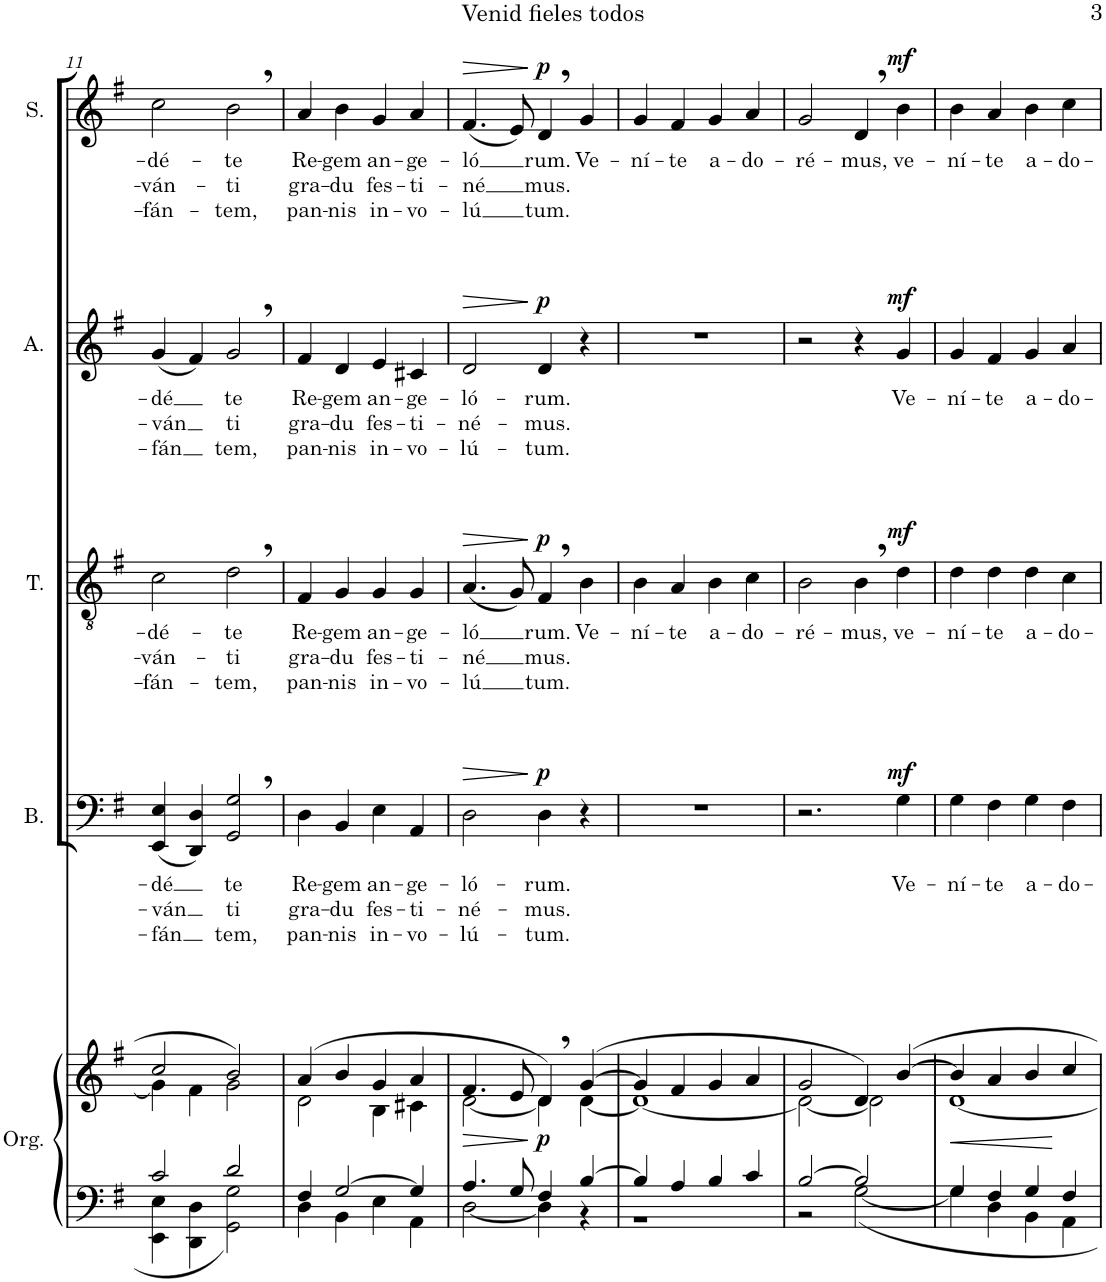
**kern	**kern	**dynam	**kern	**text	**text	**text	**dynam	**kern	**text	**text	**text	**dynam	**kern	**text	**text	**text	**dynam	**kern	**text	**text	**text	**dynam
*part5	*part5	*part5	*part4	*part4	*part4	*part4	*part4	*part3	*part3	*part3	*part3	*part3	*part2	*part2	*part2	*part2	*part2	*part1	*part1	*part1	*part1	*part1
*staff6	*staff5	*staff5/6	*staff4	*staff4	*staff4	*staff4	*staff4	*staff3	*staff3	*staff3	*staff3	*staff3	*staff2	*staff2	*staff2	*staff2	*staff2	*staff1	*staff1	*staff1	*staff1	*staff1
*I"Órgano	*	*	*I"Bajo	*	*	*	*	*I"Tenor	*	*	*	*	*I"Alto	*	*	*	*	*I"Soprano	*	*	*	*
*	*	*	*I'B.	*	*	*	*	*I'T.	*	*	*	*	*I'A.	*	*	*	*	*I'S.	*	*	*	*
!!LO:PB:g=z
*clefF4	*clefG2	*	*clefF4	*	*	*	*	*clefGv2	*	*	*	*	*clefG2	*	*	*	*	*clefG2	*	*	*	*
*k[f#]	*k[f#]	*	*k[f#]	*	*	*	*	*k[f#]	*	*	*	*	*k[f#]	*	*	*	*	*k[f#]	*	*	*	*
*M4/4	*M4/4	*	*M4/4	*	*	*	*	*M4/4	*	*	*	*	*M4/4	*	*	*	*	*M4/4	*	*	*	*
=11	=11	=11	=11	=11	=11	=11	=11	=11	=11	=11	=11	=11	=11	=11	=11	=11	=11	=11	=11	=11	=11	=11
*^	*^	*	*	*	*	*	*	*	*	*	*	*	*	*	*	*	*	*	*	*	*	*
!	!	!	!	!	!	!LO:LY:b	!LO:LY:b	!LO:LY:b	!	!	!LO:LY:b	!LO:LY:b	!LO:LY:b	!	!	!LO:LY:b	!LO:LY:b	!LO:LY:b	!	!	!LO:LY:b	!LO:LY:b	!LO:LY:b	!
2c/	4EE\ 4E\	2cc/	4g\]	.	(4EE/ 4E/	-dé	-ván	-fán	.	2c\	-dé-	-ván-	-fán-	.	(4g/	-dé	-ván	-fán	.	2cc\	-dé-	-ván-	-fán-	.
.	4DD\ 4D\	.	4f#\	.	4DD/ 4D/)	.	.	.	.	.	.	.	.	.	4f#/)	.	.	.	.	.	.	.	.	.
!	!	!	!	!	!	!LO:LY:b	!LO:LY:b	!LO:LY:b	!	!	!LO:LY:b	!LO:LY:b	!LO:LY:b	!	!	!LO:LY:b	!LO:LY:b	!LO:LY:b	!	!	!LO:LY:b	!LO:LY:b	!LO:LY:b	!
2d/	2GG\ 2G\	2b/	2g\	.	2GG/, 2G/,	te	ti	tem,	.	2d,\	-te	-ti	-tem,	.	2g,/	te	ti	tem,	.	2b,\	-te	-ti	-tem,	.
=12	=12	=12	=12	=12	=12	=12	=12	=12	=12	=12	=12	=12	=12	=12	=12	=12	=12	=12	=12	=12	=12	=12	=12	=12
!	!	!	!	!	!	!LO:LY:b	!LO:LY:b	!LO:LY:b	!	!	!LO:LY:b	!LO:LY:b	!LO:LY:b	!	!	!LO:LY:b	!LO:LY:b	!LO:LY:b	!	!	!LO:LY:b	!LO:LY:b	!LO:LY:b	!
4F#/	4D\	(4a/	2d\	.	4D\	Re-	gra-	pan-	.	4F#/	Re-	gra-	pan-	.	4f#/	Re-	gra-	pan-	.	4a/	Re-	gra-	pan-	.
!	!	!	!	!	!	!LO:LY:b	!LO:LY:b	!LO:LY:b	!	!	!LO:LY:b	!LO:LY:b	!LO:LY:b	!	!	!LO:LY:b	!LO:LY:b	!LO:LY:b	!	!	!LO:LY:b	!LO:LY:b	!LO:LY:b	!
[2G/	4BB\	4b/	.	.	4BB/	-gem	-du	-nis	.	4G/	-gem	-du	-nis	.	4d/	-gem	-du	-nis	.	4b\	-gem	-du	-nis	.
!	!	!	!	!	!	!LO:LY:b	!LO:LY:b	!LO:LY:b	!	!	!LO:LY:b	!LO:LY:b	!LO:LY:b	!	!	!LO:LY:b	!LO:LY:b	!LO:LY:b	!	!	!LO:LY:b	!LO:LY:b	!LO:LY:b	!
.	4E\	4g/	4B\	.	4E\	an-	fes-	in-	.	4G/	an-	fes-	in-	.	4e/	an-	fes-	in-	.	4g/	an-	fes-	in-	.
!	!	!	!	!	!	!LO:LY:b	!LO:LY:b	!LO:LY:b	!	!	!LO:LY:b	!LO:LY:b	!LO:LY:b	!	!	!LO:LY:b	!LO:LY:b	!LO:LY:b	!	!	!LO:LY:b	!LO:LY:b	!LO:LY:b	!
4G/]	4AA\	4a/	4c#X\	.	4AA/	-ge-	-ti-	-vo-	.	4G/	-ge-	-ti-	-vo-	.	4c#X/	-ge-	-ti-	-vo-	.	4a/	-ge-	-ti-	-vo-	.
=13	=13	=13	=13	=13	=13	=13	=13	=13	=13	=13	=13	=13	=13	=13	=13	=13	=13	=13	=13	=13	=13	=13	=13	=13
!	!	!	!	!LO:HP:b	!	!LO:LY:b	!LO:LY:b	!LO:LY:b	!LO:HP:b	!	!LO:LY:b	!LO:LY:b	!LO:LY:b	!LO:HP:b	!	!LO:LY:b	!LO:LY:b	!LO:LY:b	!LO:HP:b	!	!LO:LY:b	!LO:LY:b	!LO:LY:b	!LO:HP:b
4.A/	[2D\	4.f#/	[2d\	>	2D\	-ló-	-né-	-lú-	>	(4.A/	-ló	-né	-lú	>	2d/	-ló-	-né-	-lú-	>	(4.f#/	-ló	-né	-lú	>
8G/	.	8e/	.	.	.	.	.	.	.	8G/)	.	.	.	.	.	.	.	.	.	8e/)	.	.	.	.
!	!	!	!	!LO:DY:n=1:b	!	!LO:LY:b	!LO:LY:b	!LO:LY:b	!LO:DY:n=1:a	!	!LO:LY:b	!LO:LY:b	!LO:LY:b	!LO:DY:n=1:a	!	!LO:LY:b	!LO:LY:b	!LO:LY:b	!LO:DY:n=1:a	!	!LO:LY:b	!LO:LY:b	!LO:LY:b	!LO:DY:n=1:a
4F#/	4D\]	4d,/)	4d\]	] p	4D\	-rum.	-mus.	-tum.	] p	4F#,/	rum.	mus.	tum.	] p	4d/	-rum.	-mus.	-tum.	] p	4d,/	rum.	mus.	tum.	] p
!	!	!	!	!	!	!	!	!	!	!	!LO:LY:b	!	!	!	!	!	!	!	!	!	!LO:LY:b	!	!	!
[4B/	4r	([4g/	[4d\	.	4r	.	.	.	.	4B\	Ve-	.	.	.	4r	.	.	.	.	4g/	Ve-	.	.	.
=14	=14	=14	=14	=14	=14	=14	=14	=14	=14	=14	=14	=14	=14	=14	=14	=14	=14	=14	=14	=14	=14	=14	=14	=14
!	!	!	!	!	!	!	!	!	!	!	!LO:LY:b	!	!	!	!	!	!	!	!	!	!LO:LY:b	!	!	!
4B/]	1r	4g/]	1d_	.	1r	.	.	.	.	4B\	-ní-	.	.	.	1r	.	.	.	.	4g/	-ní-	.	.	.
!	!	!	!	!	!	!	!	!	!	!	!LO:LY:b	!	!	!	!	!	!	!	!	!	!LO:LY:b	!	!	!
4A/	.	4f#/	.	.	.	.	.	.	.	4A/	-te	.	.	.	.	.	.	.	.	4f#/	-te	.	.	.
!	!	!	!	!	!	!	!	!	!	!	!LO:LY:b	!	!	!	!	!	!	!	!	!	!LO:LY:b	!	!	!
4B/	.	4g/	.	.	.	.	.	.	.	4B\	a-	.	.	.	.	.	.	.	.	4g/	a-	.	.	.
!	!	!	!	!	!	!	!	!	!	!	!LO:LY:b	!	!	!	!	!	!	!	!	!	!LO:LY:b	!	!	!
4c/	.	4a/	.	.	.	.	.	.	.	4c\	-do-	.	.	.	.	.	.	.	.	4a/	-do-	.	.	.
=15	=15	=15	=15	=15	=15	=15	=15	=15	=15	=15	=15	=15	=15	=15	=15	=15	=15	=15	=15	=15	=15	=15	=15	=15
!	!	!	!	!	!	!	!	!	!	!	!LO:LY:b	!	!	!	!	!	!	!	!	!	!LO:LY:b	!	!	!
[2B/	2r	2g/	2d\_	.	2.r	.	.	.	.	2B\	-ré-	.	.	.	2r	.	.	.	.	2g/	-ré-	.	.	.
!	!	!	!	!	!	!	!	!	!	!	!LO:LY:b	!	!	!	!	!	!	!	!	!	!LO:LY:b	!	!	!
2B/]	[2G\	4d/)	2d\]	.	.	.	.	.	.	4B,\	-mus,	.	.	.	4r	.	.	.	.	4d,/	-mus,	.	.	.
!	!	!	!	!	!	!LO:LY:b	!	!	!LO:DY:a	!	!LO:LY:b	!	!	!LO:DY:a	!	!LO:LY:b	!	!	!LO:DY:a	!	!LO:LY:b	!	!	!LO:DY:a
.	.	[4b/	.	.	4G\	Ve-	.	.	mf	4d\	ve-	.	.	mf	4g/	Ve-	.	.	mf	4b\	ve-	.	.	mf
=16	=16	=16	=16	=16	=16	=16	=16	=16	=16	=16	=16	=16	=16	=16	=16	=16	=16	=16	=16	=16	=16	=16	=16	=16
!	!	!	!	!LO:HP:b	!	!LO:LY:b	!	!	!	!	!LO:LY:b	!	!	!	!	!LO:LY:b	!	!	!	!	!LO:LY:b	!	!	!
4G/	4G\]	4b/]	[1d	<	4G\	-ní-	.	.	.	4d\	-ní-	.	.	.	4g/	-ní-	.	.	.	4b\	-ní-	.	.	.
!	!	!	!	!	!	!LO:LY:b	!	!	!	!	!LO:LY:b	!	!	!	!	!LO:LY:b	!	!	!	!	!LO:LY:b	!	!	!
4F#/	4D\	4a/	.	.	4F#\	-te	.	.	.	4d\	-te	.	.	.	4f#/	-te	.	.	.	4a/	-te	.	.	.
!	!	!	!	!	!	!LO:LY:b	!	!	!	!	!LO:LY:b	!	!	!	!	!LO:LY:b	!	!	!	!	!LO:LY:b	!	!	!
4G/	4BB\	4b/	.	.	4G\	a-	.	.	.	4d\	a-	.	.	.	4g/	a-	.	.	.	4b\	a-	.	.	.
!	!	!	!	!	!	!LO:LY:b	!	!	!	!	!LO:LY:b	!	!	!	!	!LO:LY:b	!	!	!	!	!LO:LY:b	!	!	!
4F#/	4AA\	4cc/	.	[	4F#\	-do-	.	.	.	4c\	-do-	.	.	.	4a/	-do-	.	.	.	4cc\	-do-	.	.	.
*v	*v	*	*	*	*	*	*	*	*	*	*	*	*	*	*	*	*	*	*	*	*	*	*	*
*	*v	*v	*	*	*	*	*	*	*	*	*	*	*	*	*	*	*	*	*	*	*	*	*
=	=	=	=	=	=	=	=	=	=	=	=	=	=	=	=	=	=	=	=	=	=	=
*-	*-	*-	*-	*-	*-	*-	*-	*-	*-	*-	*-	*-	*-	*-	*-	*-	*-	*-	*-	*-	*-	*-
